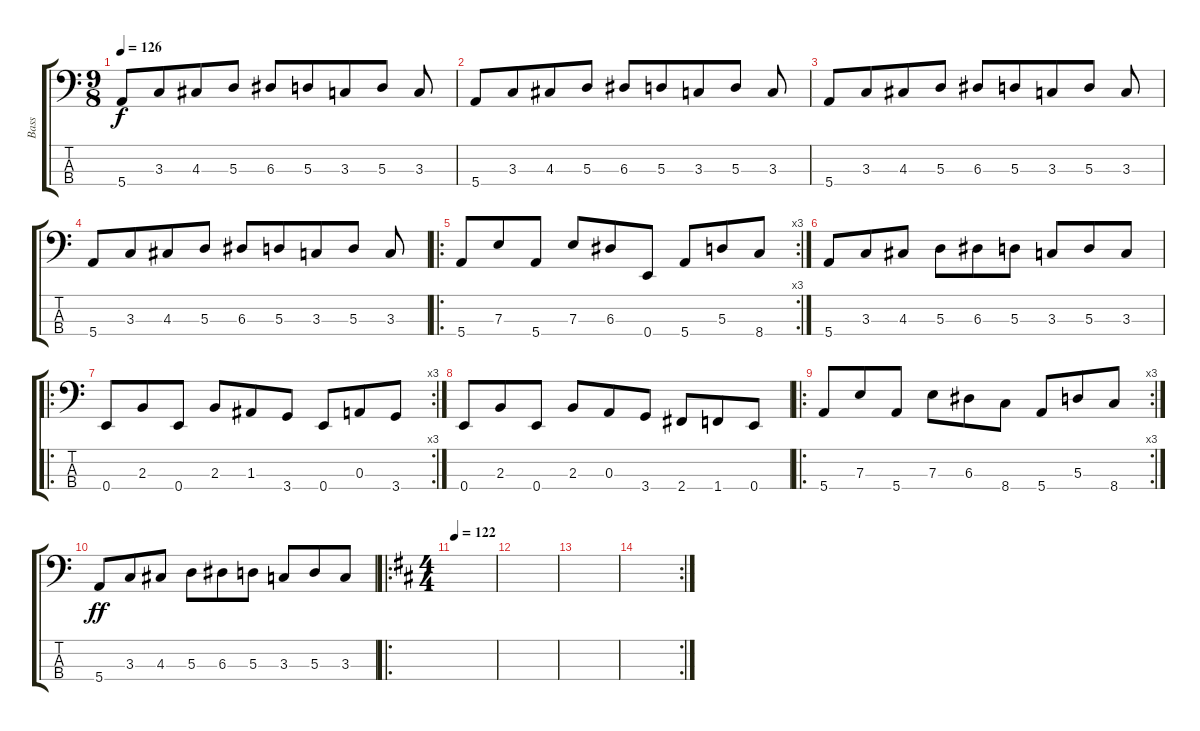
\track ("Bass" "Bass") {instrument electricbassfinger}
\staff {score tabs}
\tuning (G2 D2 A1 E1) {hide}
\ts (9 8)
\tempo 126
\clef f4
\ks c
5.4.8{dy f} 3.3.8 4.3.8{beam merge} 5.3.8{beam split} 6.3.8 5.3.8{beam merge} 3.3.8 5.3.8{beam split} 3.3.8 |
5.4.8 3.3.8 4.3.8{beam merge} 5.3.8{beam split} 6.3.8 5.3.8{beam merge} 3.3.8 5.3.8{beam split} 3.3.8 |
5.4.8 3.3.8 4.3.8{beam merge} 5.3.8{beam split} 6.3.8 5.3.8{beam merge} 3.3.8 5.3.8{beam split} 3.3.8 |
5.4.8 3.3.8 4.3.8{beam merge} 5.3.8{beam split} 6.3.8 5.3.8{beam merge} 3.3.8 5.3.8{beam split} 3.3.8 |
\ro
\rc 3
5.4.8 7.3.8 5.4.8 7.3.8 6.3.8 0.4.8 5.4.8 5.3.8 8.4.8 |
5.4.8 3.3.8 4.3.8 5.3.8 6.3.8 5.3.8 3.3.8 5.3.8 3.3.8 |
\ro
\rc 3
0.4.8 2.3.8 0.4.8 2.3.8 1.3.8 3.4.8 0.4.8 0.3.8 3.4.8 |
0.4.8 2.3.8 0.4.8 2.3.8 0.3.8 3.4.8 2.4.8 1.4.8 0.4.8 |
\ro
\rc 3
5.4.8 7.3.8 5.4.8 7.3.8 6.3.8 8.4.8 5.4.8 5.3.8 8.4.8 |
5.4.8{dy ff} 3.3.8 4.3.8 5.3.8 6.3.8 5.3.8 3.3.8 5.3.8 3.3.8 |
\ro
\ts (4 4)
\tempo 122
\ks d
|
|
|
\rc 2
